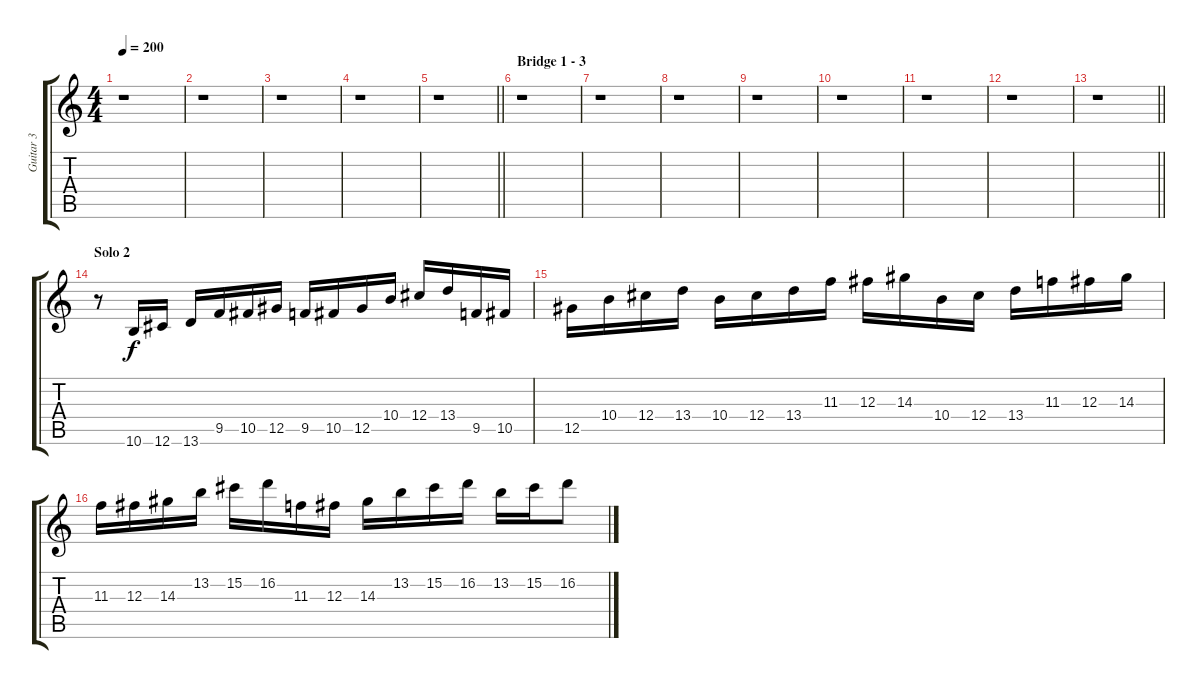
\track ("Guitar 3" "Guitar 3") {instrument distortionguitar}
\staff {score tabs}
\tuning (Eb4 Bb3 Gb3 Db3 Ab2 Db2) {hide}
\ts (4 4)
\tempo 200
\clef g2
\ks c
r.1{dy f} |
r.1 |
r.1 |
r.1 |
\barLineRight lightlight
r.1 |
\section ("" "Bridge 1 - 3")
r.1 |
r.1 |
r.1 |
r.1 |
r.1 |
r.1 |
r.1 |
\barLineRight lightlight
r.1 |
\section ("" "Solo 2")
r.8 10.6.16 12.6.16 13.6.16 9.5.16 10.5.16 12.5.16 9.5.16 10.5.16 12.5.16 10.4.16 12.4.16 13.4.16 9.5.16 10.5.16 |
12.5.16 10.4.16 12.4.16 13.4.16 10.4.16 12.4.16 13.4.16 11.3.16 12.3.16 14.3.16 10.4.16 12.4.16 13.4.16 11.3.16 12.3.16 14.3.16 |
11.3.16 12.3.16 14.3.16 13.2.16 15.2.16 16.2.16 11.3.16 12.3.16 14.3.16 13.2.16 15.2.16 16.2.16 13.2.16 15.2.16 16.2.8
